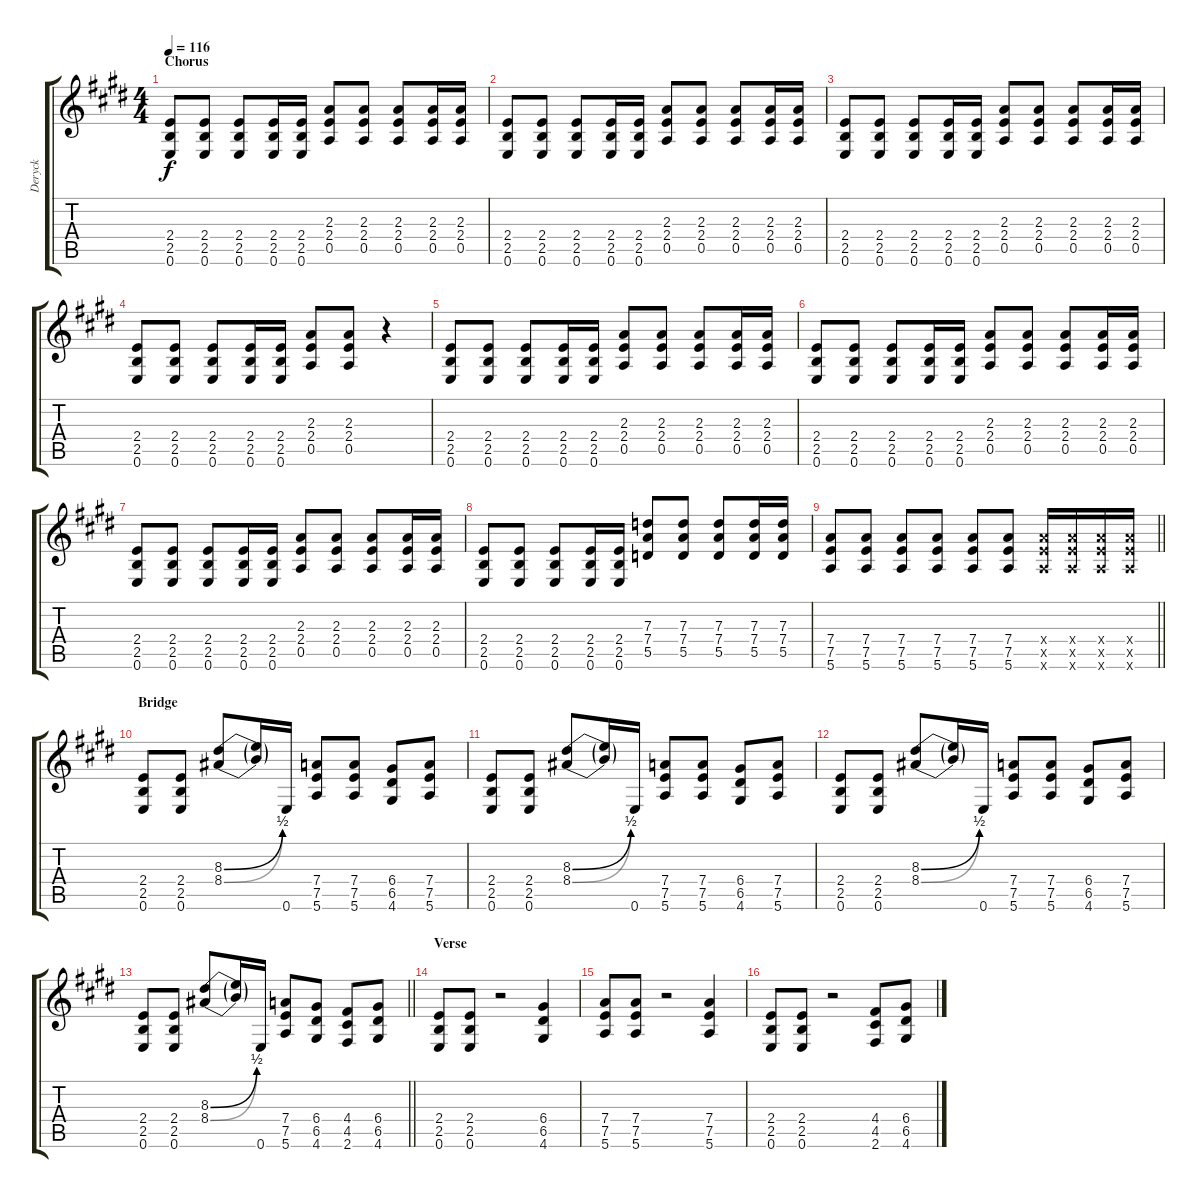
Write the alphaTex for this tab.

\track ("Deryck" "Deryck") {instrument overdrivenguitar}
\staff {score tabs}
\tuning (E4 B3 G3 D3 A2 E2) {hide}
\ts (4 4)
\section ("" "Chorus")
\tempo 116
\clef g2
\ks e
(2.4 2.5 0.6).8{dy f} (2.4 2.5 0.6).8 (2.4 2.5 0.6).8 (2.4 2.5 0.6).16 (2.4 2.5 0.6).16 (2.3 2.4 0.5).8 (2.3 2.4 0.5).8 (2.3 2.4 0.5).8 (2.3 2.4 0.5).16 (2.3 2.4 0.5).16 |
(2.4 2.5 0.6).8 (2.4 2.5 0.6).8 (2.4 2.5 0.6).8 (2.4 2.5 0.6).16 (2.4 2.5 0.6).16 (2.3 2.4 0.5).8 (2.3 2.4 0.5).8 (2.3 2.4 0.5).8 (2.3 2.4 0.5).16 (2.3 2.4 0.5).16 |
(2.4 2.5 0.6).8 (2.4 2.5 0.6).8 (2.4 2.5 0.6).8 (2.4 2.5 0.6).16 (2.4 2.5 0.6).16 (2.3 2.4 0.5).8 (2.3 2.4 0.5).8 (2.3 2.4 0.5).8 (2.3 2.4 0.5).16 (2.3 2.4 0.5).16 |
(2.4 2.5 0.6).8 (2.4 2.5 0.6).8 (2.4 2.5 0.6).8 (2.4 2.5 0.6).16 (2.4 2.5 0.6).16 (2.3 2.4 0.5).8 (2.3 2.4 0.5).8 r.4 |
(2.4 2.5 0.6).8 (2.4 2.5 0.6).8 (2.4 2.5 0.6).8 (2.4 2.5 0.6).16 (2.4 2.5 0.6).16 (2.3 2.4 0.5).8 (2.3 2.4 0.5).8 (2.3 2.4 0.5).8 (2.3 2.4 0.5).16 (2.3 2.4 0.5).16 |
(2.4 2.5 0.6).8 (2.4 2.5 0.6).8 (2.4 2.5 0.6).8 (2.4 2.5 0.6).16 (2.4 2.5 0.6).16 (2.3 2.4 0.5).8 (2.3 2.4 0.5).8 (2.3 2.4 0.5).8 (2.3 2.4 0.5).16 (2.3 2.4 0.5).16 |
(2.4 2.5 0.6).8 (2.4 2.5 0.6).8 (2.4 2.5 0.6).8 (2.4 2.5 0.6).16 (2.4 2.5 0.6).16 (2.3 2.4 0.5).8 (2.3 2.4 0.5).8 (2.3 2.4 0.5).8 (2.3 2.4 0.5).16 (2.3 2.4 0.5).16 |
(2.4 2.5 0.6).8 (2.4 2.5 0.6).8 (2.4 2.5 0.6).8 (2.4 2.5 0.6).16 (2.4 2.5 0.6).16 (7.3 7.4 5.5).8 (7.3 7.4 5.5).8 (7.3 7.4 5.5).8 (7.3 7.4 5.5).16 (7.3 7.4 5.5).16 |
\barLineRight lightlight
(7.4 7.5 5.6).8 (7.4 7.5 5.6).8 (7.4 7.5 5.6).8 (7.4 7.5 5.6).8 (7.4 7.5 5.6).8 (7.4 7.5 5.6).8 (7.4{x} 7.5{x} 5.6{x}).16 (7.4{x} 7.5{x} 5.6{x}).16 (7.4{x} 7.5{x} 5.6{x}).16 (7.4{x} 7.5{x} 5.6{x}).16 |
\section ("" "Bridge")
(2.4 2.5 0.6).8 (2.4 2.5 0.6).8 (8.3{be (bend 0 0 60 2)} 8.4{be (bend 0 0 60 2)}).8 (8.3{t} 8.4{t}).16 0.6.16 (7.4 7.5 5.6).8 (7.4 7.5 5.6).8 (6.4 6.5 4.6).8 (7.4 7.5 5.6).8 |
(2.4 2.5 0.6).8 (2.4 2.5 0.6).8 (8.3{be (bend 0 0 60 2)} 8.4{be (bend 0 0 60 2)}).8 (8.3{t} 8.4{t}).16 0.6.16 (7.4 7.5 5.6).8 (7.4 7.5 5.6).8 (6.4 6.5 4.6).8 (7.4 7.5 5.6).8 |
(2.4 2.5 0.6).8 (2.4 2.5 0.6).8 (8.3{be (bend 0 0 60 2)} 8.4{be (bend 0 0 60 2)}).8 (8.3{t} 8.4{t}).16 0.6.16 (7.4 7.5 5.6).8 (7.4 7.5 5.6).8 (6.4 6.5 4.6).8 (7.4 7.5 5.6).8 |
\barLineRight lightlight
(2.4 2.5 0.6).8 (2.4 2.5 0.6).8 (8.3{be (bend 0 0 60 2)} 8.4{be (bend 0 0 60 2)}).8 (8.3{t} 8.4{t}).16 0.6.16 (7.4 7.5 5.6).8 (6.4 6.5 4.6).8 (4.4 4.5 2.6).8 (6.4 6.5 4.6).8 |
\section ("" "Verse")
(2.4 2.5 0.6).8 (2.4 2.5 0.6).8 r.2 (6.4 6.5 4.6).4 |
(7.4 7.5 5.6).8 (7.4 7.5 5.6).8 r.2 (7.4 7.5 5.6).4 |
(2.4 2.5 0.6).8 (2.4 2.5 0.6).8 r.2 (4.4 4.5 2.6).8 (6.4 6.5 4.6).8
